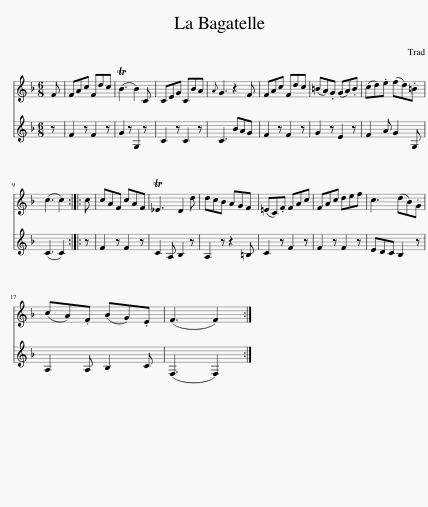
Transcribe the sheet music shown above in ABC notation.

X:1
%%score 1 2
L:1/8
M:6/8
I:linebreak $
K:F
V:1 treble
V:2 treble
V:1
 F | FAc Fdc | (TB3 B2) C | CEG CBA |{A} G3 z2 F | %5
 FAc Fdc | (=BA).G (GA).B | (cd).e (fd).=B |$ (c3 c2) :: c | %10
 cAF cAF | T_E3 D2 d | dcB AGF | (=EC).F FAc | FAc def | %15
 c3 (dB).G |$ (cA).F (BG).E | (F3 F2) :| %18
V:2
 z | F2 z F2 z | G2 z G,2 z | C2 z C2 z | C3 BAG | %5
 F2 z F2 z | G2 z E2 z | F2 A G2 G, |$ (C3 C2) :: z | %10
 F2 z F2 z | C2 A, B,2 z | A,2 z z2 =B, | C2 z F2 z | F2 z F2 z | %15
 EDC B,2 z |$ A,2 A, B,2 C | (F,3 F,2) :| %18
